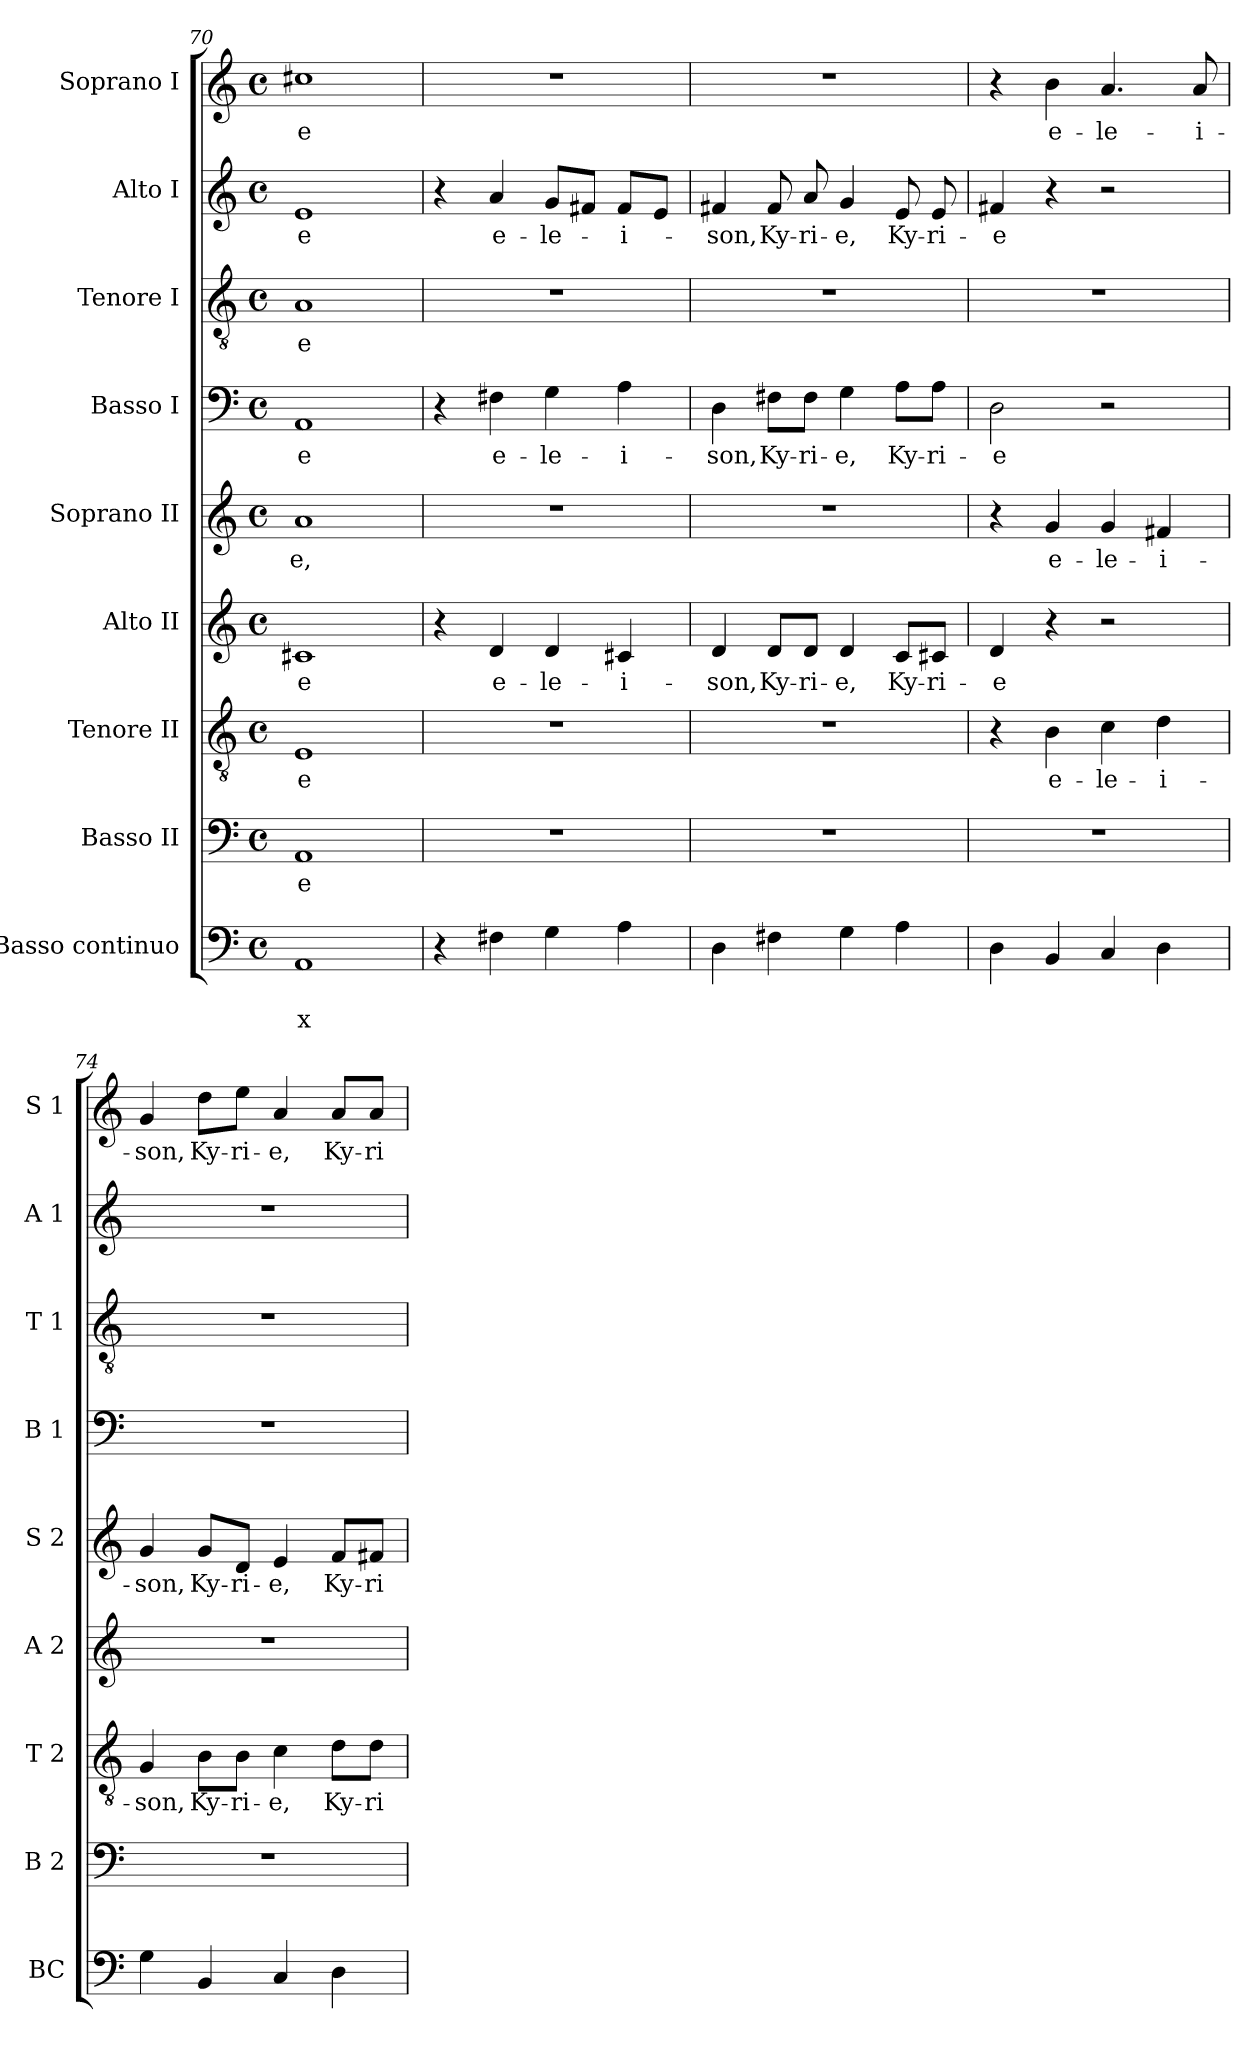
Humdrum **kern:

**kern	**text	**text	**kern	**text	**kern	**text	**kern	**text	**kern	**text	**kern	**text	**kern	**text	**kern	**text	**kern	**text
*part9	*part9	*part9	*part8	*part8	*part7	*part7	*part6	*part6	*part5	*part5	*part4	*part4	*part3	*part3	*part2	*part2	*part1	*part1
*staff9	*staff9	*staff9	*staff8	*staff8	*staff7	*staff7	*staff6	*staff6	*staff5	*staff5	*staff4	*staff4	*staff3	*staff3	*staff2	*staff2	*staff1	*staff1
*I"Basso continuo	*	*	*I"Basso II	*	*I"Tenore II	*	*I"Alto II	*	*I"Soprano II	*	*I"Basso I	*	*I"Tenore I	*	*I"Alto I	*	*I"Soprano I	*
*I'BC	*	*	*I'B 2	*	*I'T 2	*	*I'A 2	*	*I'S 2	*	*I'B 1	*	*I'T 1	*	*I'A 1	*	*I'S 1	*
*clefF4	*	*	*clefF4	*	*clefGv2	*	*clefG2	*	*clefG2	*	*clefF4	*	*clefGv2	*	*clefG2	*	*clefG2	*
*k[]	*	*	*k[]	*	*k[]	*	*k[]	*	*k[]	*	*k[]	*	*k[]	*	*k[]	*	*k[]	*
*C:	*	*	*C:	*	*C:	*	*C:	*	*C:	*	*C:	*	*C:	*	*C:	*	*C:	*
*M4/4	*	*	*M4/4	*	*M4/4	*	*M4/4	*	*M4/4	*	*M4/4	*	*M4/4	*	*M4/4	*	*M4/4	*
*met(c)	*	*	*met(c)	*	*met(c)	*	*met(c)	*	*met(c)	*	*met(c)	*	*met(c)	*	*met(c)	*	*met(c)	*
=70	=70	=70	=70	=70	=70	=70	=70	=70	=70	=70	=70	=70	=70	=70	=70	=70	=70	=70
!	!	!LO:LY:b	!	!LO:LY:b	!	!LO:LY:b	!	!LO:LY:b	!	!LO:LY:b	!	!LO:LY:b	!	!LO:LY:b	!	!LO:LY:b	!	!LO:LY:b
1AA	.	x	1AA	-e	1E	-e	1c#X	-e	1a	-e,	1AA	-e	1A	-e	1e	-e	1cc#X	-e
=71	=71	=71	=71	=71	=71	=71	=71	=71	=71	=71	=71	=71	=71	=71	=71	=71	=71	=71
4r	.	.	1r	.	1r	.	4r	.	1r	.	4r	.	1r	.	4r	.	1r	.
!	!	!	!	!	!	!	!	!LO:LY:b	!	!	!	!LO:LY:b	!	!	!	!LO:LY:b	!	!
4F#X\	.	.	.	.	.	.	4d/	e-	.	.	4F#X\	e-	.	.	4a/	e-	.	.
!	!	!	!	!	!	!	!	!LO:LY:b	!	!	!	!LO:LY:b	!	!	!	!LO:LY:b	!	!
4G\	.	.	.	.	.	.	4d/	-le-	.	.	4G\	-le-	.	.	8g/L	-le-	.	.
.	.	.	.	.	.	.	.	.	.	.	.	.	.	.	8f#X/J	.	.	.
!	!	!	!	!	!	!	!	!LO:LY:b	!	!	!	!LO:LY:b	!	!	!	!LO:LY:b	!	!
4A\	.	.	.	.	.	.	4c#X/	-i-	.	.	4A\	-i-	.	.	8f#/L	-i-	.	.
.	.	.	.	.	.	.	.	.	.	.	.	.	.	.	8e/J	.	.	.
=72	=72	=72	=72	=72	=72	=72	=72	=72	=72	=72	=72	=72	=72	=72	=72	=72	=72	=72
!	!	!	!	!	!	!	!	!LO:LY:b	!	!	!	!LO:LY:b	!	!	!	!LO:LY:b	!	!
4D\	.	.	1r	.	1r	.	4d/	-son,	1r	.	4D\	-son,	1r	.	4f#X/	-son,	1r	.
!	!	!	!	!	!	!	!	!LO:LY:b	!	!	!	!LO:LY:b	!	!	!	!LO:LY:b	!	!
4F#X\	.	.	.	.	.	.	8d/L	Ky-	.	.	8F#X\L	Ky-	.	.	8f#/	Ky-	.	.
!	!	!	!	!	!	!	!	!LO:LY:b	!	!	!	!LO:LY:b	!	!	!	!LO:LY:b	!	!
.	.	.	.	.	.	.	8d/J	-ri-	.	.	8F#\J	-ri-	.	.	8a/	-ri-	.	.
!	!	!	!	!	!	!	!	!LO:LY:b	!	!	!	!LO:LY:b	!	!	!	!LO:LY:b	!	!
4G\	.	.	.	.	.	.	4d/	-e,	.	.	4G\	-e,	.	.	4g/	-e,	.	.
!	!	!	!	!	!	!	!	!LO:LY:b	!	!	!	!LO:LY:b	!	!	!	!LO:LY:b	!	!
4A\	.	.	.	.	.	.	8c/L	Ky-	.	.	8A\L	Ky-	.	.	8e/	Ky-	.	.
!	!	!	!	!	!	!	!	!LO:LY:b	!	!	!	!LO:LY:b	!	!	!	!LO:LY:b	!	!
.	.	.	.	.	.	.	8c#X/J	-ri-	.	.	8A\J	-ri-	.	.	8e/	-ri-	.	.
!!LO:PB:g=z
=73	=73	=73	=73	=73	=73	=73	=73	=73	=73	=73	=73	=73	=73	=73	=73	=73	=73	=73
!	!	!	!	!	!	!	!	!LO:LY:b	!	!	!	!LO:LY:b	!	!	!	!LO:LY:b	!	!
4D\	.	.	1r	.	4r	.	4d/	-e	4r	.	2D\	-e	1r	.	4f#X/	-e	4r	.
!	!	!	!	!	!	!LO:LY:b	!	!	!	!LO:LY:b	!	!	!	!	!	!	!	!LO:LY:b
4BB/	.	.	.	.	4B\	e-	4r	.	4g/	e-	.	.	.	.	4r	.	4b\	e-
!	!	!	!	!	!	!LO:LY:b	!	!	!	!LO:LY:b	!	!	!	!	!	!	!	!LO:LY:b
4C/	.	.	.	.	4c\	-le-	2r	.	4g/	-le-	2r	.	.	.	2r	.	4.a/	-le-
!	!	!	!	!	!	!LO:LY:b	!	!	!	!LO:LY:b	!	!	!	!	!	!	!	!
4D\	.	.	.	.	4d\	-i-	.	.	4f#X/	-i-	.	.	.	.	.	.	.	.
!	!	!	!	!	!	!	!	!	!	!	!	!	!	!	!	!	!	!LO:LY:b
.	.	.	.	.	.	.	.	.	.	.	.	.	.	.	.	.	8a/	-i-
=74	=74	=74	=74	=74	=74	=74	=74	=74	=74	=74	=74	=74	=74	=74	=74	=74	=74	=74
!	!	!	!	!	!	!LO:LY:b	!	!	!	!LO:LY:b	!	!	!	!	!	!	!	!LO:LY:b
4G\	.	.	1r	.	4G/	-son,	1r	.	4g/	-son,	1r	.	1r	.	1r	.	4g/	-son,
!	!	!	!	!	!	!LO:LY:b	!	!	!	!LO:LY:b	!	!	!	!	!	!	!	!LO:LY:b
4BB/	.	.	.	.	8B\L	Ky-	.	.	8g/L	Ky-	.	.	.	.	.	.	8dd\L	Ky-
!	!	!	!	!	!	!LO:LY:b	!	!	!	!LO:LY:b	!	!	!	!	!	!	!	!LO:LY:b
.	.	.	.	.	8B\J	-ri-	.	.	8d/J	-ri-	.	.	.	.	.	.	8ee\J	-ri-
!	!	!	!	!	!	!LO:LY:b	!	!	!	!LO:LY:b	!	!	!	!	!	!	!	!LO:LY:b
4C/	.	.	.	.	4c\	-e,	.	.	4e/	-e,	.	.	.	.	.	.	4a/	-e,
!	!	!	!	!	!	!LO:LY:b	!	!	!	!LO:LY:b	!	!	!	!	!	!	!	!LO:LY:b
4D\	.	.	.	.	8d\L	Ky-	.	.	8f/L	Ky-	.	.	.	.	.	.	8a/L	Ky-
!	!	!	!	!	!	!LO:LY:b	!	!	!	!LO:LY:b	!	!	!	!	!	!	!	!LO:LY:b
.	.	.	.	.	8d\J	-ri-	.	.	8f#X/J	-ri-	.	.	.	.	.	.	8a/J	-ri-
=	=	=	=	=	=	=	=	=	=	=	=	=	=	=	=	=	=	=
*-	*-	*-	*-	*-	*-	*-	*-	*-	*-	*-	*-	*-	*-	*-	*-	*-	*-	*-
